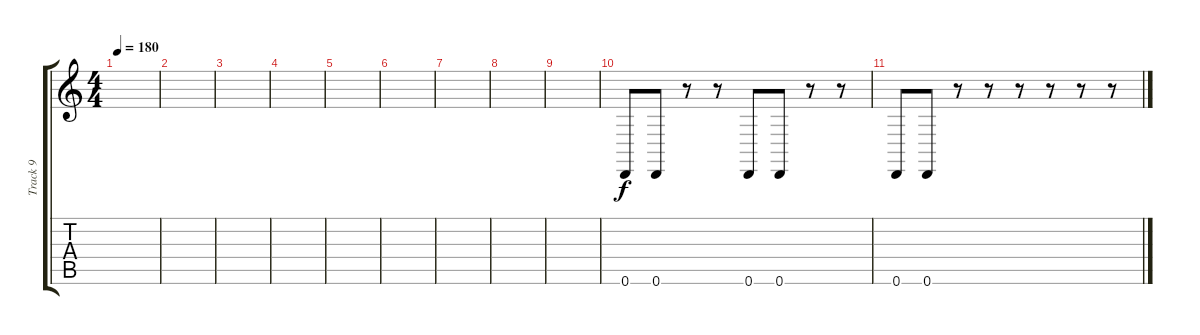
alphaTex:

\track ("Track 9" "Track 9") {instrument timpani}
\staff {score tabs}
\tuning (D4 A3 F3 C3 G2 D2) {hide}
\ts (4 4)
\tempo 180
\clef g2
\ks c
|
|
|
|
|
|
|
|
|
0.6.8 0.6.8 r.8 r.8 0.6.8 0.6.8 r.8 r.8 |
0.6.8 0.6.8 r.8 r.8 r.8 r.8 r.8 r.8
